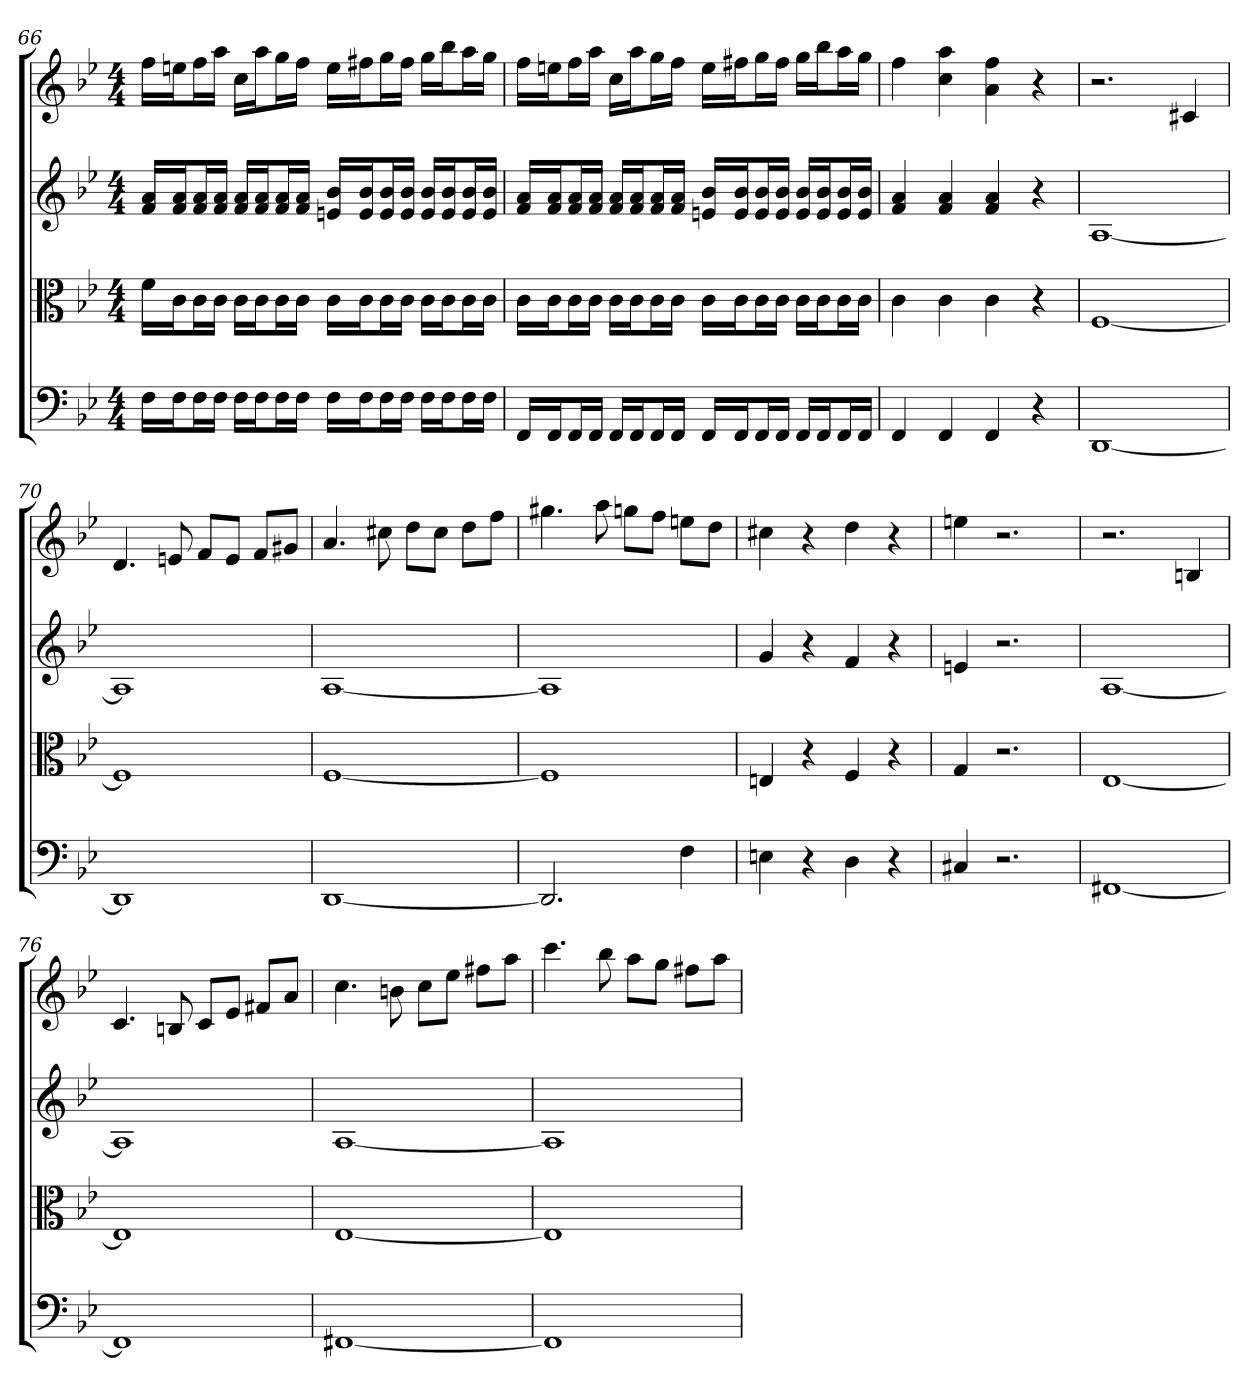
**kern	**kern	**kern	**kern
*part4	*part3	*part2	*part1
*staff4	*staff3	*staff2	*staff1
*clefF4	*clefC3	*	*
*k[b-e-]	*k[b-e-]	*k[b-e-]	*k[b-e-]
*B-:	*B-:	*B-:	*B-:
*M4/4	*M4/4	*M4/4	*M4/4
=66	=66	=66	=66
16F\LL	16f\LL	16f 16aLL	16ffLL
16F\J	16c\J	16f 16aJ	16eenJ
16F\L	16c\L	16f 16aL	16ffL
16F\JJ	16c\JJ	16f 16aJJ	16aaJJ
16F\LL	16c\LL	16f 16aLL	16ccLL
16F\J	16c\J	16f 16aJ	16aaJ
16F\L	16c\L	16f 16aL	16ggL
16F\JJ	16c\JJ	16f 16aJJ	16ffJJ
16F\LL	16c\LL	16en 16b-LL	16eeLL
16F\J	16c\J	16e 16b-J	16ff#XJ
16F\L	16c\L	16e 16b-L	16ggL
16F\JJ	16c\JJ	16e 16b-JJ	16ff#JJ
16F\LL	16c\LL	16e 16b-LL	16ggLL
16F\J	16c\J	16e 16b-J	16bb-J
16F\L	16c\L	16e 16b-L	16aaL
16F\JJ	16c\JJ	16e 16b-JJ	16ggJJ
=67	=67	=67	=67
16FF/LL	16c\LL	16f 16aLL	16ffLL
16FF/J	16c\J	16f 16aJ	16eenJ
16FF/L	16c\L	16f 16aL	16ffL
16FF/JJ	16c\JJ	16f 16aJJ	16aaJJ
16FF/LL	16c\LL	16f 16aLL	16ccLL
16FF/J	16c\J	16f 16aJ	16aaJ
16FF/L	16c\L	16f 16aL	16ggL
16FF/JJ	16c\JJ	16f 16aJJ	16ffJJ
16FF/LL	16c\LL	16en 16b-LL	16eeLL
16FF/J	16c\J	16e 16b-J	16ff#XJ
16FF/L	16c\L	16e 16b-L	16ggL
16FF/JJ	16c\JJ	16e 16b-JJ	16ff#JJ
16FF/LL	16c\LL	16e 16b-LL	16ggLL
16FF/J	16c\J	16e 16b-J	16bb-J
16FF/L	16c\L	16e 16b-L	16aaL
16FF/JJ	16c\JJ	16e 16b-JJ	16ggJJ
=68	=68	=68	=68
4FF	4c	4f 4a	4ff
4FF	4c	4f 4a	4cc 4aa
4FF	4c	4f 4a	4a 4ff
4r	4r	4r	4r
=69	=69	=69	=69
[1DD	[1F	[1A	2.r
.	.	.	4c#X
=70	=70	=70	=70
1DD]	1F]	1A]	4.d
.	.	.	8en
.	.	.	8fL
.	.	.	8eJ
.	.	.	8fL
.	.	.	8g#XJ
=71	=71	=71	=71
[1DD	[1F	[1A	4.a
.	.	.	8cc#X
.	.	.	8ddL
.	.	.	8cc#J
.	.	.	8ddL
.	.	.	8ffJ
=72	=72	=72	=72
2.DD]	1F]	1A]	4.gg#X
.	.	.	8aa
.	.	.	8ggnL
.	.	.	8ffJ
4F	.	.	8eenL
.	.	.	8ddJ
=73	=73	=73	=73
4En	4En	4g	4cc#X
4r	4r	4r	4r
4D	4F	4f	4dd
4r	4r	4r	4r
=74	=74	=74	=74
4C#X	4G	4en	4een
2.r	2.r	2.r	2.r
=75	=75	=75	=75
[1FF#X	[1E-	[1A	2.r
.	.	.	4Bn
=76	=76	=76	=76
1FF#]	1E-]	1A]	4.c
.	.	.	8Bn
.	.	.	8cL
.	.	.	8e-J
.	.	.	8f#XL
.	.	.	8aJ
=77	=77	=77	=77
[1FF#X	[1E-	[1A	4.cc
.	.	.	8bn
.	.	.	8ccL
.	.	.	8ee-J
.	.	.	8ff#XL
.	.	.	8aaJ
=78	=78	=78	=78
1FF#]	1E-]	1A]	4.ccc
.	.	.	8bb-
.	.	.	8aaL
.	.	.	8ggJ
.	.	.	8ff#XL
.	.	.	8aaJ
=	=	=	=
*-	*-	*-	*-
